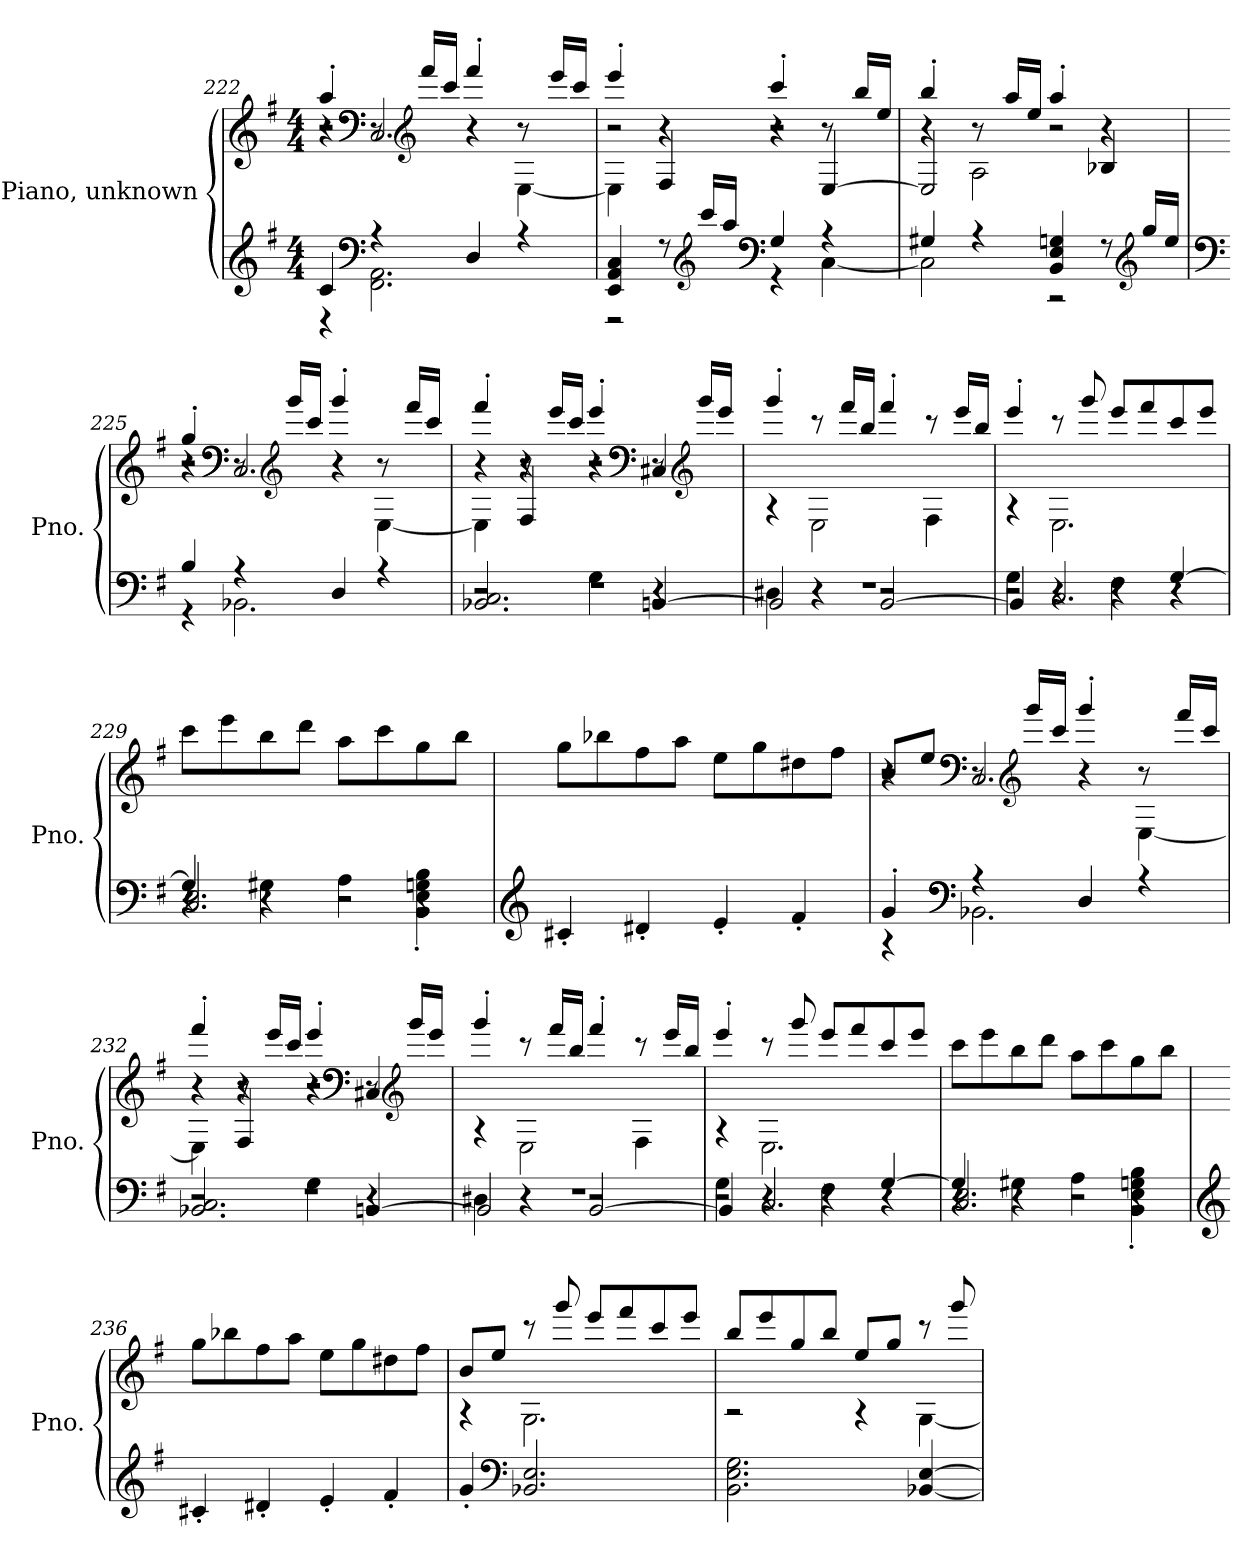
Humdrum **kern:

**kern	**kern
*part1	*part1
*staff2	*staff1
*I"Piano, unknown	*
*I'Pno.	*
*clefG2	*clefG2
*k[f#]	*k[f#]
*M4/4	*M4/4
=222	=222
*^	*^
*	*	*	*^
4c/	4r	4aa'/	2r	4r
*clefF4	*	*clefF4	*	*
4r	2.FF#\ 2.AA\	8r	.	2.C/
*	*	*clefG2	*	*
.	.	16fff#/LL	.	.
.	.	16ccc/JJ	.	.
4D/	.	4fff#'/	4r	.
4r	.	8r	[4E\	.
.	.	16eee/LL	.	.
.	.	16ccc/JJ	.	.
=223	=223	=223	=223	=223
4EE/ 4AA/ 4C/	2r	4eee'/	4E\]	2r
8r	.	4F#/	4r	.
*clefG2	*	*	*	*
16ccc/LL	.	.	.	.
16aa/JJ	.	.	.	.
*clefF4	*	*	*	*
4G/	4r	4ccc'/	2r	4r
4r	[4C\	8r	.	[4E/
.	.	16bb/LL	.	.
.	.	16ee/JJ	.	.
!!LO:LB:g=z	!!	!!
=224	=224	=224	=224	=224
4G#X/	2C\]	4bb'/	4r	2E/]
4r	.	8r	2A\	.
.	.	16aa/LL	.	.
.	.	16ee/JJ	.	.
4BB/ 4E/ 4Gn/	2r	4aa'/	.	2r
8r	.	4B-X/	4r	.
*clefG2	*	*	*	*
16gg/LL	.	.	.	.
16ee/JJ	.	.	.	.
=225	=225	=225	=225	=225
*clefF4	*	*	*	*
4B/	4r	4gg'/	2r	4r
*	*	*clefF4	*	*
4r	2.BB-X\	8r	.	2.C/
*	*	*clefG2	*	*
.	.	16ggg/LL	.	.
.	.	16ccc/JJ	.	.
4D/	.	4ggg'/	4r	.
4r	.	8r	[4E\	.
.	.	16fff#/LL	.	.
.	.	16ccc/JJ	.	.
=226	=226	=226	=226	=226
*	*^	*	*	*
1r	2r	2.BB-X/ 2.C/	4fff#'/	4E\]	4r
.	.	.	8r	4r	4F#/
.	.	.	16eee/LL	.	.
.	.	.	16ccc/JJ	.	.
.	4G\	.	4eee'/	2r	4r
*	*	*	*clefF4	*	*
.	4r	[4BBn/	8r	.	4C#X/
*	*	*	*clefG2	*	*
.	.	.	16ggg/LL	.	.
.	.	.	16eee/JJ	.	.
*	*	*	*	*v	*v
!!LO:PB:g=z
=227	=227	=227	=227	=227
1r	4D#X\	2BB/]	4ggg'/	4r
.	4r	.	8r	2E\
.	.	.	16fff#/LL	.
.	.	.	16bb/JJ	.
.	2r	[2BB/	4fff#'/	.
.	.	.	8r	4F#\
.	.	.	16eee/LL	.
.	.	.	16bb/JJ	.
=228	=228	=228	=228	=228
2r	4G\	4BB/]	4eee'/	4r
.	4r	2.C/	8r	2.E\
.	.	.	8ggg/	.
4r	4F#\	.	8eee/L	.
.	.	.	8fff#/	.
[4G/	4r	.	8ccc/	.
.	.	.	8eee/J	.
*	*	*	*v	*v
=229	=229	=229	=229
4G/]	4r	2.C/ 2.E/	8ccc\L
.	.	.	8eee\
4r	4G#X\	.	8bb\
.	.	.	8ddd\J
2r	4A\	.	8aa\L
.	.	.	8ccc\
.	4BB\' 4E\' 4Gn\' 4B\'	4r	8gg\
.	.	.	8bb\J
*v	*v	*v	*
=230	=230
*clefG2	*
4c#X'/	8gg\L
.	8bb-X\
4d#X'/	8ff#\
.	8aa\J
4e'/	8ee\L
.	8gg\
4f#'/	8dd#X\
.	8ff#\J
!!LO:LB:g=z
=231	=231
*^	*^
*	*	*	*^
4g'/	4r	8b/L	2r	4r
.	.	8ee/J	.	.
*clefF4	*	*clefF4	*	*
4r	2.BB-X\	8r	.	2.C/
*	*	*clefG2	*	*
.	.	16ggg/LL	.	.
.	.	16ccc/JJ	.	.
4D/	.	4ggg'/	4r	.
4r	.	8r	[4E\	.
.	.	16fff#/LL	.	.
.	.	16ccc/JJ	.	.
=232	=232	=232	=232	=232
*	*^	*	*	*
1r	2r	2.BB-X/ 2.C/	4fff#'/	4E\]	4r
.	.	.	8r	4r	4F#/
.	.	.	16eee/LL	.	.
.	.	.	16ccc/JJ	.	.
.	4G\	.	4eee'/	2r	4r
*	*	*	*clefF4	*	*
.	4r	[4BBn/	8r	.	4C#X/
*	*	*	*clefG2	*	*
.	.	.	16ggg/LL	.	.
.	.	.	16eee/JJ	.	.
*	*	*	*	*v	*v
=233	=233	=233	=233	=233
1r	4D#X\	2BB/]	4ggg'/	4r
.	4r	.	8r	2E\
.	.	.	16fff#/LL	.
.	.	.	16bb/JJ	.
.	2r	[2BB/	4fff#'/	.
.	.	.	8r	4F#\
.	.	.	16eee/LL	.
.	.	.	16bb/JJ	.
!!LO:LB:g=z	!!
=234	=234	=234	=234	=234
2r	4G\	4BB/]	4eee'/	4r
.	4r	2.C/	8r	2.E\
.	.	.	8ggg/	.
4r	4F#\	.	8eee/L	.
.	.	.	8fff#/	.
[4G/	4r	.	8ccc/	.
.	.	.	8eee/J	.
*	*	*	*v	*v
=235	=235	=235	=235
4G/]	4r	2.C/ 2.E/	8ccc\L
.	.	.	8eee\
4r	4G#X\	.	8bb\
.	.	.	8ddd\J
2r	4A\	.	8aa\L
.	.	.	8ccc\
.	4BB\' 4E\' 4Gn\' 4B\'	4r	8gg\
.	.	.	8bb\J
*v	*v	*v	*
=236	=236
*clefG2	*
4c#X'/	8gg\L
.	8bb-X\
4d#X'/	8ff#\
.	8aa\J
4e'/	8ee\L
.	8gg\
4f#'/	8dd#X\
.	8ff#\J
!!LO:LB:g=z
=237	=237
*	*^
4g'/	8b/L	4r
.	8ee/J	.
*clefF4	*	*
2.BB-X/ 2.E/	8r	2.G\
.	8ggg/	.
.	8eee/L	.
.	8fff#/	.
.	8ccc/	.
.	8eee/J	.
=238	=238	=238
2.BB\ 2.E\ 2.G\	8bb/L	2r
.	8eee/	.
.	8gg/	.
.	8bb/J	.
.	8ee/L	4r
.	8gg/J	.
[4BB-X/ [4E/	8r	[4G\
.	8ggg/	.
*	*v	*v
=	=
*-	*-
